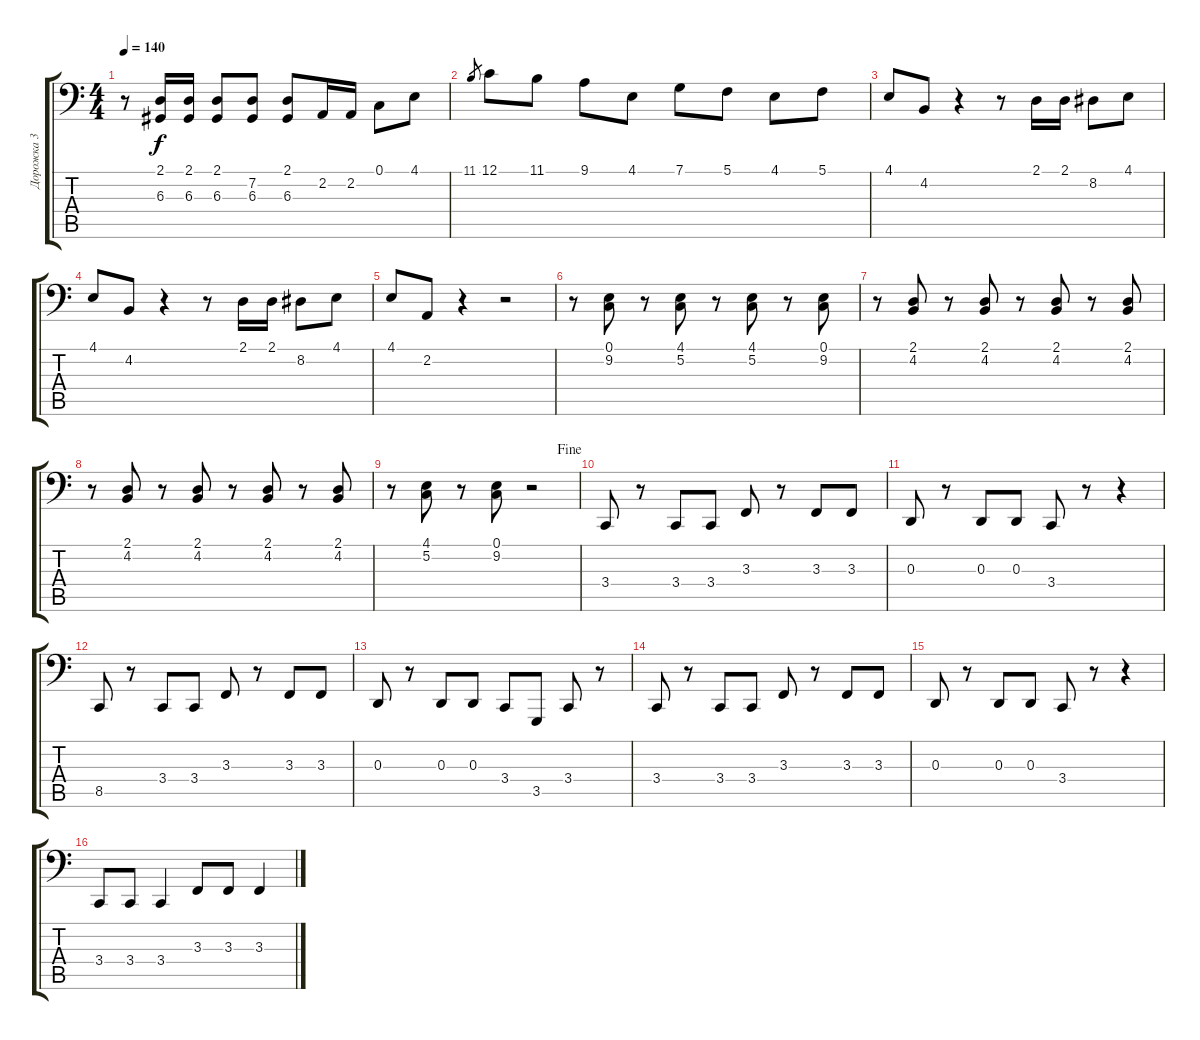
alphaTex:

\track ("Дорожка 3" "Дорожка 3") {instrument acousticgrandpiano}
\staff {score tabs}
\tuning (C3 G2 D2 A1 E1 B0) {hide}
\ts (4 4)
\tempo 140
\clef f4
\ks c
r.8{dy f} (2.1 6.3).16 (2.1 6.3).16 (2.1 6.3).8 (7.2 6.3).8 (2.1 6.3).8 2.2.16 2.2.16 0.1.8 4.1.8 |
11.1.8{gr} 12.1.8 11.1.8 9.1.8 4.1.8 7.1.8 5.1.8 4.1.8 5.1.8 |
4.1.8 4.2.8 r.4 r.8 2.1.16 2.1.16 8.2.8 4.1.8 |
4.1.8 4.2.8 r.4 r.8 2.1.16 2.1.16 8.2.8 4.1.8 |
4.1.8 2.2.8 r.4 r.2 |
r.8 (0.1 9.2).8 r.8 (4.1 5.2).8 r.8 (4.1 5.2).8 r.8 (0.1 9.2).8 |
r.8 (2.1 4.2).8 r.8 (2.1 4.2).8 r.8 (2.1 4.2).8 r.8 (2.1 4.2).8 |
r.8 (2.1 4.2).8 r.8 (2.1 4.2).8 r.8 (2.1 4.2).8 r.8 (2.1 4.2).8 |
\jump fine
r.8 (4.1 5.2).8 r.8 (0.1 9.2).8 r.2 |
3.4.8 r.8 3.4.8 3.4.8 3.3.8 r.8 3.3.8 3.3.8 |
0.3.8 r.8 0.3.8 0.3.8 3.4.8 r.8 r.4 |
8.5.8 r.8 3.4.8 3.4.8 3.3.8 r.8 3.3.8 3.3.8 |
0.3.8 r.8 0.3.8 0.3.8 3.4.8 3.5.8 3.4.8 r.8 |
3.4.8 r.8 3.4.8 3.4.8 3.3.8 r.8 3.3.8 3.3.8 |
0.3.8 r.8 0.3.8 0.3.8 3.4.8 r.8 r.4 |
3.4.8 3.4.8 3.4.4 3.3.8 3.3.8 3.3.4
